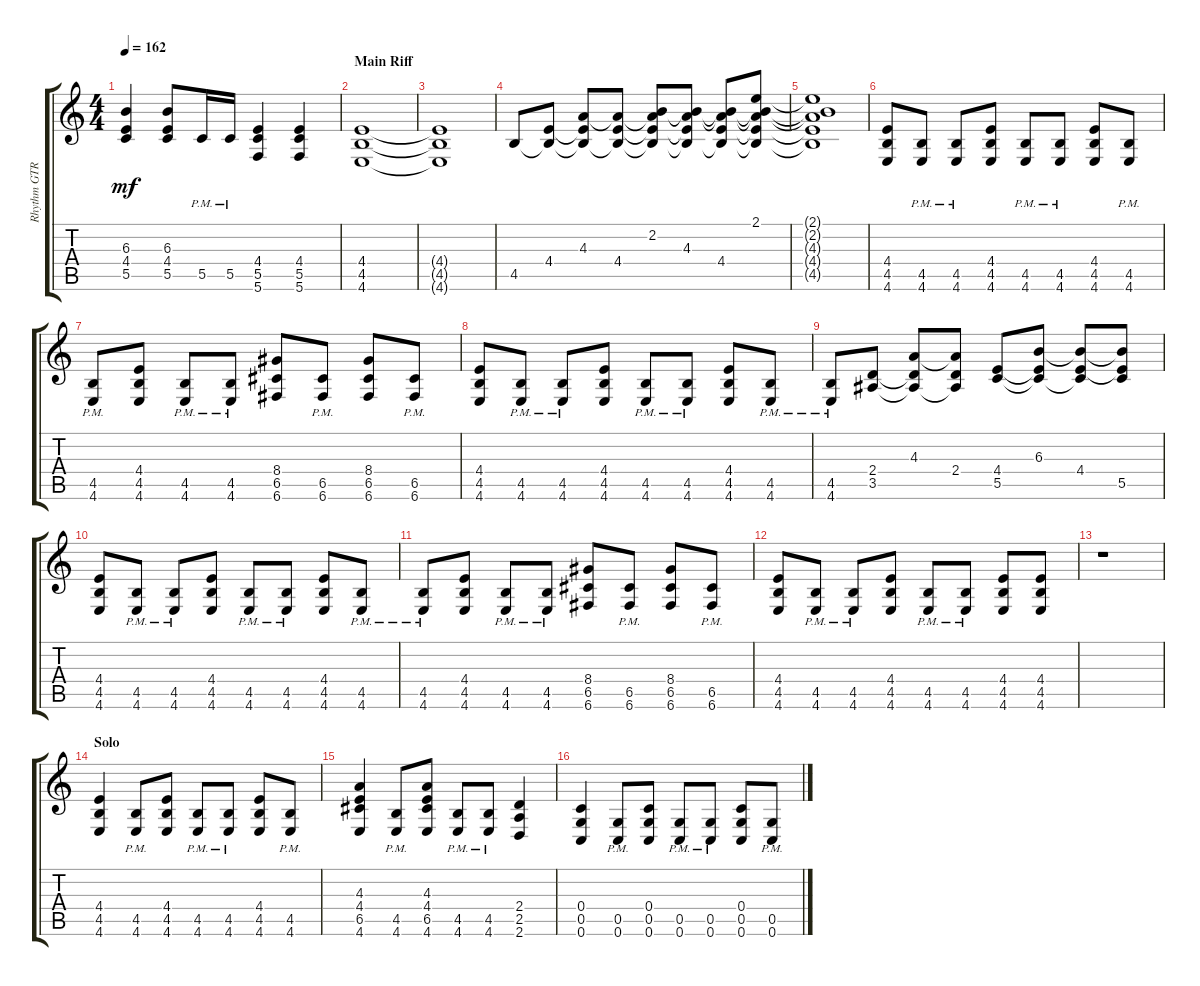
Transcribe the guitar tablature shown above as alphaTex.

\track ("Rhythm GTR 1" "Rhythm GTR") {instrument overdrivenguitar}
\staff {score tabs}
\tuning (D4 A3 F3 C3 G2 C2) {hide}
\ts (4 4)
\tempo 162
\clef g2
\ks aminor
(6.3 4.4 5.5).4{dy mf} (6.3 4.4 5.5).8 5.5{pm}.16 5.5{pm}.16 (4.4 5.5 5.6).4 (4.4 5.5 5.6).4 |
\section ("" "Main Riff")
(4.4 4.5 4.6).1 |
(4.4{t} 4.5{t} 4.6{t}).1 |
4.5.8 (4.4 4.5{t}).8 (4.3 4.4{t} 4.5{t}).8 (4.3{t} 4.4 4.5{t}).8 (2.2 4.3{t} 4.4{t} 4.5{t}).8 (2.2{t} 4.3 4.4{t} 4.5{t}).8 (2.2{t} 4.3{t} 4.4 4.5{t}).8 (2.1 2.2{t} 4.3{t} 4.4{t} 4.5{t}).8 |
(2.1{t} 2.2{t} 4.3{t} 4.4{t} 4.5{t}).1 |
(4.4 4.5 4.6).8 (4.5{pm} 4.6{pm}).8 (4.5{pm} 4.6{pm}).8 (4.4 4.5 4.6).8 (4.5{pm} 4.6{pm}).8 (4.5{pm} 4.6{pm}).8 (4.4 4.5 4.6).8 (4.5{pm} 4.6{pm}).8 |
(4.5{pm} 4.6{pm}).8 (4.4 4.5 4.6).8 (4.5{pm} 4.6{pm}).8 (4.5{pm} 4.6{pm}).8 (8.4 6.5 6.6).8 (6.5{pm} 6.6{pm}).8 (8.4 6.5 6.6).8 (6.5{pm} 6.6{pm}).8 |
(4.4 4.5 4.6).8 (4.5{pm} 4.6{pm}).8 (4.5{pm} 4.6{pm}).8 (4.4 4.5 4.6).8 (4.5{pm} 4.6{pm}).8 (4.5{pm} 4.6{pm}).8 (4.4 4.5 4.6).8 (4.5{pm} 4.6{pm}).8 |
(4.5{pm} 4.6{pm}).8 (2.4 3.5).8 (4.3 2.4{t} 3.5{t}).8 (4.3{t} 2.4 3.5{t}).8 (4.4 5.5).8 (6.3 4.4{t} 5.5{t}).8 (6.3{t} 4.4 5.5{t}).8 (6.3{t} 4.4{t} 5.5).8 |
(4.4 4.5 4.6).8 (4.5{pm} 4.6{pm}).8 (4.5{pm} 4.6{pm}).8 (4.4 4.5 4.6).8 (4.5{pm} 4.6{pm}).8 (4.5{pm} 4.6{pm}).8 (4.4 4.5 4.6).8 (4.5{pm} 4.6{pm}).8 |
(4.5{pm} 4.6{pm}).8 (4.4 4.5 4.6).8 (4.5{pm} 4.6{pm}).8 (4.5{pm} 4.6{pm}).8 (8.4 6.5 6.6).8 (6.5{pm} 6.6{pm}).8 (8.4 6.5 6.6).8 (6.5{pm} 6.6{pm}).8 |
(4.4 4.5 4.6).8 (4.5{pm} 4.6{pm}).8 (4.5{pm} 4.6{pm}).8 (4.4 4.5 4.6).8 (4.5{pm} 4.6{pm}).8 (4.5{pm} 4.6{pm}).8 (4.4 4.5 4.6).8 (4.4 4.5 4.6).8 |
r.1 |
\section ("" "Solo")
(4.4 4.5 4.6).4 (4.5{pm} 4.6{pm}).8 (4.4 4.5 4.6).8 (4.5{pm} 4.6{pm}).8 (4.5{pm} 4.6{pm}).8 (4.4 4.5 4.6).8 (4.5{pm} 4.6{pm}).8 |
(4.3 4.4 6.5 4.6).4 (4.5{pm} 4.6{pm}).8 (4.3 4.4 6.5 4.6).8 (4.5{pm} 4.6{pm}).8 (4.5{pm} 4.6{pm}).8 (2.4 2.5 2.6).4 |
(0.4 0.5 0.6).4 (0.5{pm} 0.6{pm}).8 (0.4 0.5 0.6).8 (0.5{pm} 0.6{pm}).8 (0.5{pm} 0.6{pm}).8 (0.4 0.5 0.6).8 (0.5{pm} 0.6{pm}).8
